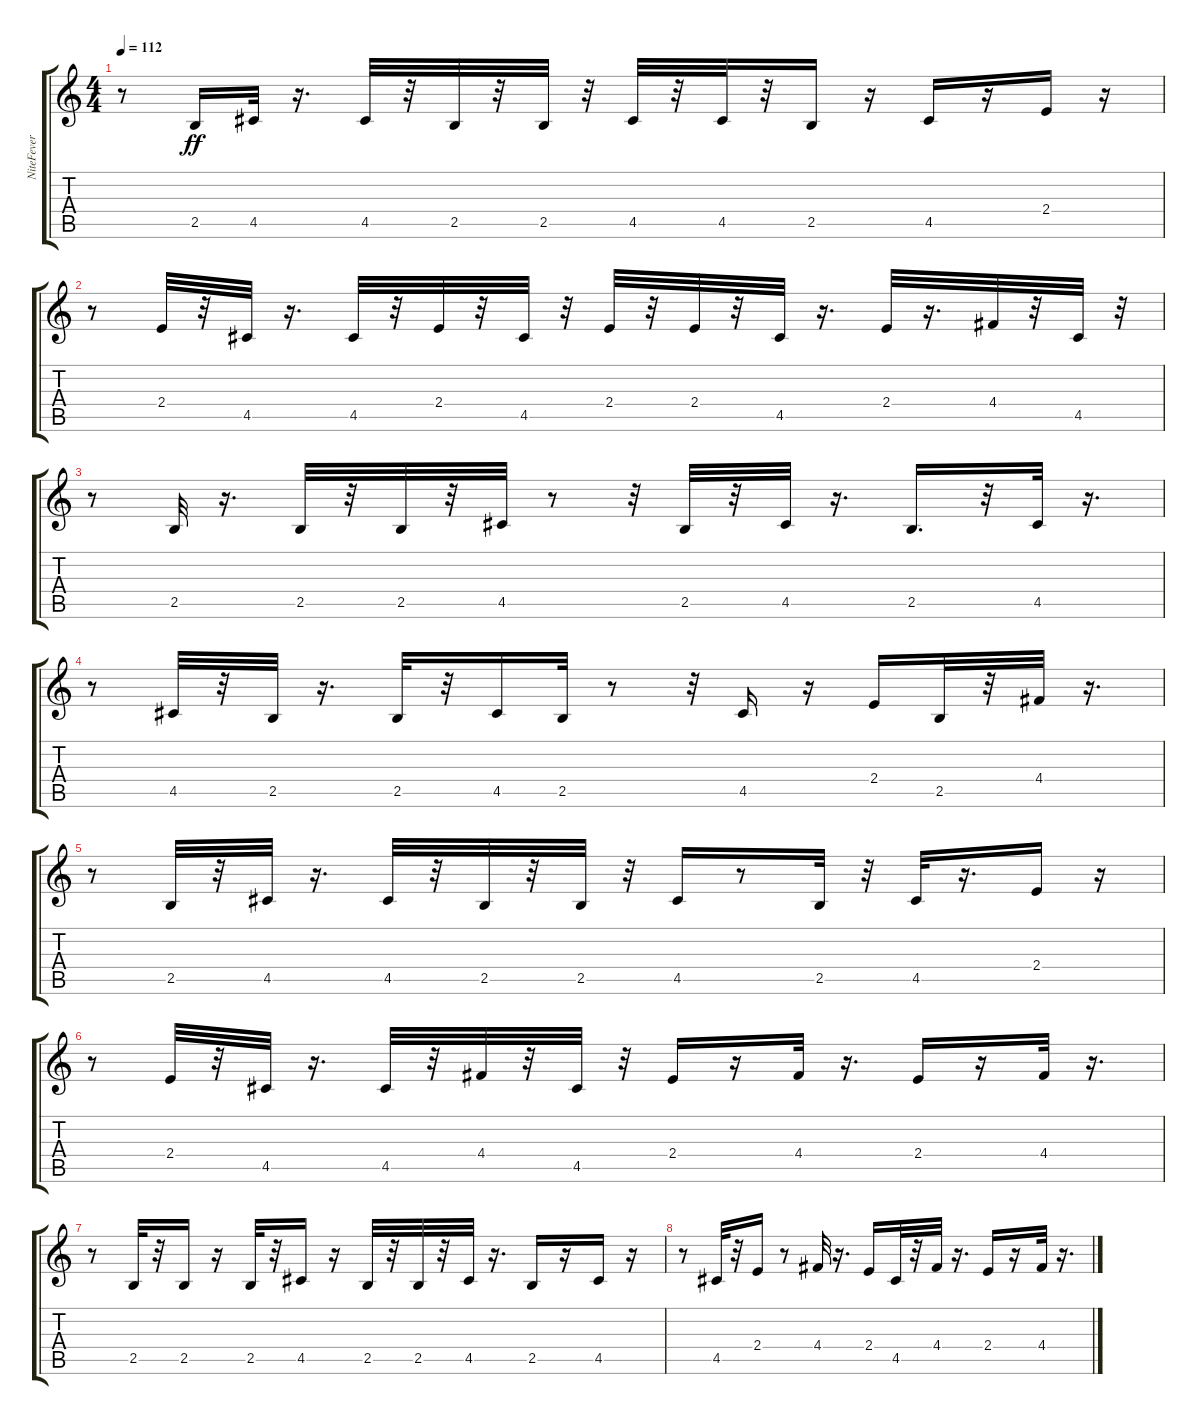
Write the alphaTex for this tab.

\track ("NiteFever         6 " "NiteFever ") {solo instrument electricguitarmuted}
\staff {score tabs}
\tuning (E4 B3 G3 D3 A2 E2) {hide}
\ts (4 4)
\tempo 112
\clef g2
\ks c
r.8{dy ff} 2.5.16 4.5.32 r.16{d} 4.5.32 r.32 2.5.32 r.32 2.5.32 r.32 4.5.32 r.32 4.5.32 r.32 2.5.16 r.16 4.5.16 r.16 2.4.16 r.16 |
r.8 2.4.32 r.32 4.5.32 r.16{d} 4.5.32 r.32 2.4.32 r.32 4.5.32 r.32 2.4.32 r.32 2.4.32 r.32 4.5.32 r.16{d} 2.4.32 r.16{d} 4.4.32 r.32 4.5.32 r.32 |
r.8 2.5.32 r.16{d} 2.5.32 r.32 2.5.32 r.32 4.5.32 r.8 r.32 2.5.32 r.32 4.5.32 r.16{d} 2.5.16{d} r.32 4.5.32 r.16{d} |
r.8 4.5.32 r.32 2.5.32 r.16{d} 2.5.32 r.32 4.5.16 2.5.32 r.8 r.32 4.5.16 r.16 2.4.16 2.5.32 r.32 4.4.32 r.16{d} |
r.8 2.5.32 r.32 4.5.32 r.16{d} 4.5.32 r.32 2.5.32 r.32 2.5.32 r.32 4.5.16 r.8 2.5.32 r.32 4.5.32 r.16{d} 2.4.16 r.16 |
r.8 2.4.32 r.32 4.5.32 r.16{d} 4.5.32 r.32 4.4.32 r.32 4.5.32 r.32 2.4.16 r.16 4.4.32 r.16{d} 2.4.16 r.16 4.4.32 r.16{d} |
r.8 2.5.32 r.32 2.5.16 r.16 2.5.32 r.32 4.5.16 r.16 2.5.32 r.32 2.5.32 r.32 4.5.32 r.16{d} 2.5.16 r.16 4.5.16 r.16 |
r.8 4.5.32 r.32 2.4.16 r.8 4.4.32 r.16{d} 2.4.16 4.5.32 r.32 4.4.32 r.16{d} 2.4.16 r.16 4.4.32 r.16{d}
